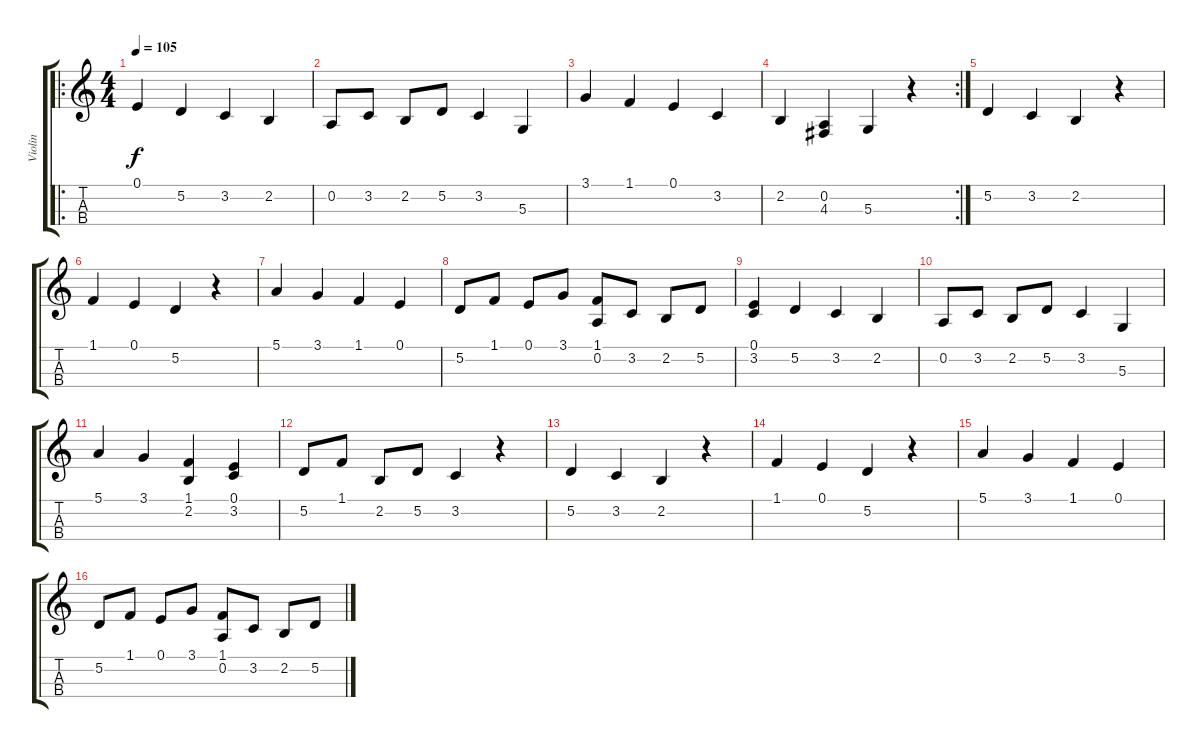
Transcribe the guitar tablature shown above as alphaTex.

\track ("Violin" "Violin") {instrument violin}
\staff {score tabs}
\tuning (E4 A3 D3 G2) {hide}
\ro
\ts (4 4)
\tempo 105
\clef g2
\ks c
0.1.4{dy f instrument violin} 5.2.4 3.2.4 2.2.4 |
0.2.8 3.2.8 2.2.8 5.2.8 3.2.4 5.3.4 |
3.1.4 1.1.4 0.1.4 3.2.4 |
\rc 2
2.2.4 (0.2 4.3).4 5.3.4 r.4 |
5.2.4 3.2.4 2.2.4 r.4 |
1.1.4 0.1.4 5.2.4 r.4 |
5.1.4 3.1.4 1.1.4 0.1.4 |
5.2.8 1.1.8 0.1.8 3.1.8 (1.1 0.2).8 3.2.8 2.2.8 5.2.8 |
(0.1 3.2).4 5.2.4 3.2.4 2.2.4 |
0.2.8 3.2.8 2.2.8 5.2.8 3.2.4 5.3.4 |
5.1.4 3.1.4 (1.1 2.2).4 (0.1 3.2).4 |
5.2.8 1.1.8 2.2.8 5.2.8 3.2.4 r.4 |
5.2.4 3.2.4 2.2.4 r.4 |
1.1.4 0.1.4 5.2.4 r.4 |
5.1.4 3.1.4 1.1.4 0.1.4 |
5.2.8 1.1.8 0.1.8 3.1.8 (1.1 0.2).8 3.2.8 2.2.8 5.2.8
